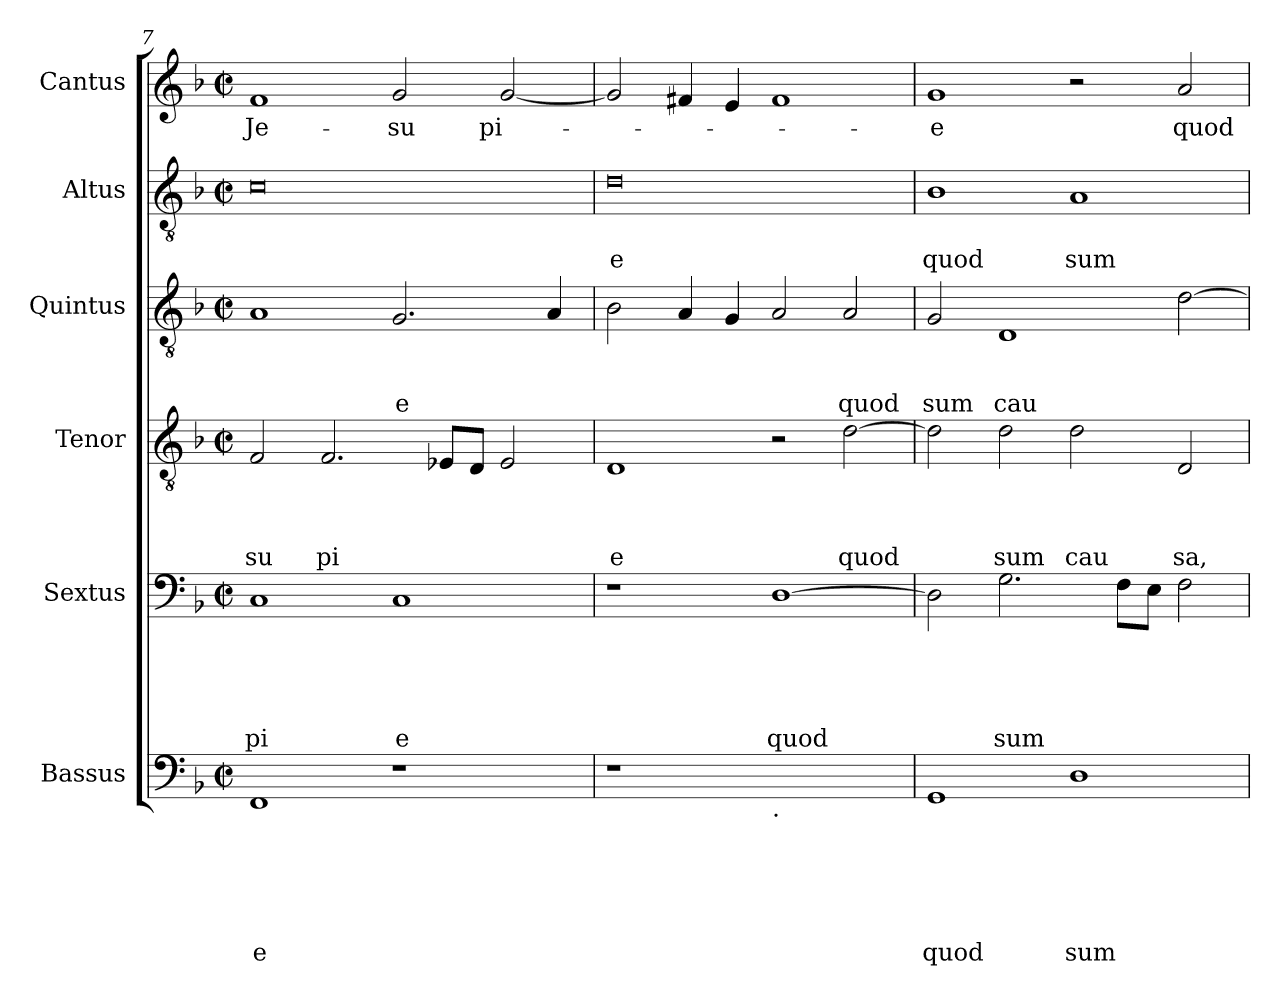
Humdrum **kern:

**kern	**text	**text	**text	**text	**text	**text	**kern	**text	**text	**text	**text	**text	**kern	**text	**text	**text	**text	**kern	**text	**text	**text	**kern	**text	**text	**kern	**text
*part6	*part6	*part6	*part6	*part6	*part6	*part6	*part5	*part5	*part5	*part5	*part5	*part5	*part4	*part4	*part4	*part4	*part4	*part3	*part3	*part3	*part3	*part2	*part2	*part2	*part1	*part1
*staff6	*staff6	*staff6	*staff6	*staff6	*staff6	*staff6	*staff5	*staff5	*staff5	*staff5	*staff5	*staff5	*staff4	*staff4	*staff4	*staff4	*staff4	*staff3	*staff3	*staff3	*staff3	*staff2	*staff2	*staff2	*staff1	*staff1
*I"Bassus	*	*	*	*	*	*	*I"Sextus	*	*	*	*	*	*I"Tenor	*	*	*	*	*I"Quintus	*	*	*	*I"Altus	*	*	*I"Cantus	*
*clefF4	*	*	*	*	*	*	*clefF4	*	*	*	*	*	*clefGv2	*	*	*	*	*clefGv2	*	*	*	*clefGv2	*	*	*clefG2	*
*k[b-]	*	*	*	*	*	*	*k[b-]	*	*	*	*	*	*k[b-]	*	*	*	*	*k[b-]	*	*	*	*k[b-]	*	*	*k[b-]	*
*F:	*	*	*	*	*	*	*F:	*	*	*	*	*	*F:	*	*	*	*	*F:	*	*	*	*F:	*	*	*F:	*
*M2/2	*	*	*	*	*	*	*M2/2	*	*	*	*	*	*M2/2	*	*	*	*	*M2/2	*	*	*	*M2/2	*	*	*M2/2	*
*met(c|)	*	*	*	*	*	*	*met(c|)	*	*	*	*	*	*met(c|)	*	*	*	*	*met(c|)	*	*	*	*met(c|)	*	*	*met(c|)	*
=7	=7	=7	=7	=7	=7	=7	=7	=7	=7	=7	=7	=7	=7	=7	=7	=7	=7	=7	=7	=7	=7	=7	=7	=7	=7	=7
!	!	!	!	!	!	!LO:LY:b	!	!	!	!	!	!LO:LY:b	!	!	!	!	!LO:LY:b	!	!	!	!	!	!	!	!	!LO:LY:b
1FF	.	.	.	.	.	-e	1C	.	.	.	.	pi	2F/	.	.	.	su	1A	.	.	.	0c	.	.	1f	Je-
!	!	!	!	!	!	!	!	!	!	!	!	!	!	!	!	!	!LO:LY:b	!	!	!	!	!	!	!	!	!
.	.	.	.	.	.	.	.	.	.	.	.	.	2.F/	.	.	.	pi	.	.	.	.	.	.	.	.	.
!	!	!	!	!	!	!	!	!	!	!	!	!LO:LY:b	!	!	!	!	!	!	!	!	!LO:LY:b	!	!	!	!	!LO:LY:b
1r	.	.	.	.	.	.	1C	.	.	.	.	e	.	.	.	.	.	2.G/	.	.	e	.	.	.	2g/	-su
.	.	.	.	.	.	.	.	.	.	.	.	.	8E-X/L	.	.	.	.	.	.	.	.	.	.	.	.	.
.	.	.	.	.	.	.	.	.	.	.	.	.	8D/J	.	.	.	.	.	.	.	.	.	.	.	.	.
!	!	!	!	!	!	!	!	!	!	!	!	!	!	!	!	!	!	!	!	!	!	!	!	!	!	!LO:LY:b
.	.	.	.	.	.	.	.	.	.	.	.	.	2E-/	.	.	.	.	.	.	.	.	.	.	.	[<2g/	pi-
.	.	.	.	.	.	.	.	.	.	.	.	.	.	.	.	.	.	4A/	.	.	.	.	.	.	.	.
=8	=8	=8	=8	=8	=8	=8	=8	=8	=8	=8	=8	=8	=8	=8	=8	=8	=8	=8	=8	=8	=8	=8	=8	=8	=8	=8
!	!	!	!	!	!	!	!	!	!	!	!	!	!	!	!	!	!LO:LY:b	!	!	!	!	!	!	!LO:LY:b	!	!
1r	.	.	.	.	.	.	1r	.	.	.	.	.	1D	.	.	.	e	2B-\	.	.	.	0d	.	-e	2g/]	.
.	.	.	.	.	.	.	.	.	.	.	.	.	.	.	.	.	.	4A/	.	.	.	.	.	.	4f#X/	.
.	.	.	.	.	.	.	.	.	.	.	.	.	.	.	.	.	.	4G/	.	.	.	.	.	.	4e/	.
!LO:TX:b:t=.	!	!	!	!	!	!	!	!	!	!	!	!	!	!	!	!	!	!	!	!	!	!	!	!	!	!
!	!	!	!	!	!	!	!	!	!	!	!	!LO:LY:b	!	!	!	!	!	!	!	!	!	!	!	!	!	!
1ryy	.	.	.	.	.	.	[>1D	.	.	.	.	quod	2r	.	.	.	.	2A/	.	.	.	.	.	.	1f#	.
!	!	!	!	!	!	!	!	!	!	!	!	!	!	!	!	!	!LO:LY:b	!	!	!	!LO:LY:b	!	!	!	!	!
.	.	.	.	.	.	.	.	.	.	.	.	.	[>2d\	.	.	.	quod	2A/	.	.	quod	.	.	.	.	.
=9	=9	=9	=9	=9	=9	=9	=9	=9	=9	=9	=9	=9	=9	=9	=9	=9	=9	=9	=9	=9	=9	=9	=9	=9	=9	=9
!	!	!	!	!	!	!LO:LY:b	!	!	!	!	!	!	!	!	!	!	!	!	!	!	!LO:LY:b	!	!	!LO:LY:b	!	!LO:LY:b
1GG	.	.	.	.	.	quod	2D\]	.	.	.	.	.	2d\]	.	.	.	.	2G/	.	.	sum	1B-	.	quod	1g	-e
!	!	!	!	!	!	!	!	!	!	!	!	!LO:LY:b	!	!	!	!	!LO:LY:b	!	!	!	!LO:LY:b	!	!	!	!	!
.	.	.	.	.	.	.	2.G\	.	.	.	.	sum	2d\	.	.	.	sum	1D	.	.	cau	.	.	.	.	.
!	!	!	!	!	!	!LO:LY:b	!	!	!	!	!	!	!	!	!	!	!LO:LY:b	!	!	!	!	!	!	!LO:LY:b	!	!
1D	.	.	.	.	.	sum	.	.	.	.	.	.	2d\	.	.	.	cau	.	.	.	.	1A	.	sum	2r	.
.	.	.	.	.	.	.	8F\L	.	.	.	.	.	.	.	.	.	.	.	.	.	.	.	.	.	.	.
.	.	.	.	.	.	.	8E\J	.	.	.	.	.	.	.	.	.	.	.	.	.	.	.	.	.	.	.
!	!	!	!	!	!	!	!	!	!	!	!	!	!	!	!	!	!LO:LY:b	!	!	!	!	!	!	!	!	!LO:LY:b
.	.	.	.	.	.	.	2F\	.	.	.	.	.	2D/	.	.	.	sa,	[<2d\	.	.	.	.	.	.	2a/	quod
=	=	=	=	=	=	=	=	=	=	=	=	=	=	=	=	=	=	=	=	=	=	=	=	=	=	=
*-	*-	*-	*-	*-	*-	*-	*-	*-	*-	*-	*-	*-	*-	*-	*-	*-	*-	*-	*-	*-	*-	*-	*-	*-	*-	*-
